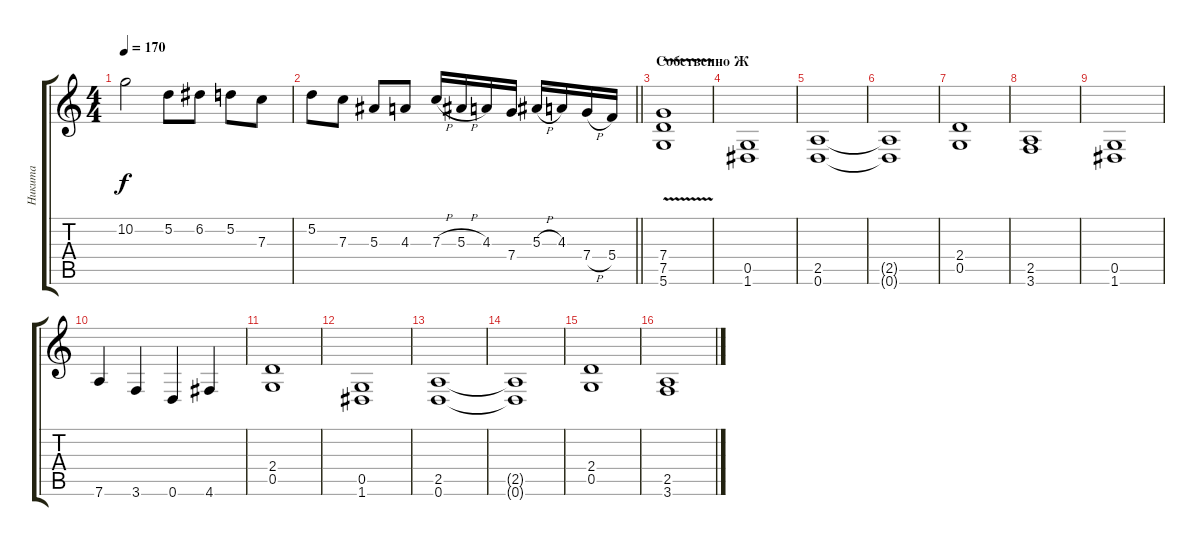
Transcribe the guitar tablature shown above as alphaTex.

\track ("Никита" "Никита") {instrument distortionguitar}
\staff {score tabs}
\tuning (D4 A3 F3 C3 G2 D2) {hide}
\ts (4 4)
\tempo 170
\clef g2
\ks c
10.2.2{dy f} 5.2.8 6.2.8 5.2.8 7.3.8 |
\barLineRight lightlight
5.2.8 7.3.8 5.3.8 4.3.8 7.3{h}.16 5.3{h}.16 4.3.16 7.4.16 5.3{h}.16 4.3.16 7.4{h}.16 5.4.16 |
\section ("" "Собственно Ж")
(7.4{v} 7.5 5.6).1 |
(0.5 1.6).1 |
(2.5 0.6).1 |
(2.5{t} 0.6{t}).1 |
(2.4 0.5).1 |
(2.5 3.6).1 |
(0.5 1.6).1 |
7.6.4 3.6.4 0.6.4 4.6.4 |
(2.4 0.5).1 |
(0.5 1.6).1 |
(2.5 0.6).1 |
(2.5{t} 0.6{t}).1 |
(2.4 0.5).1 |
(2.5 3.6).1
